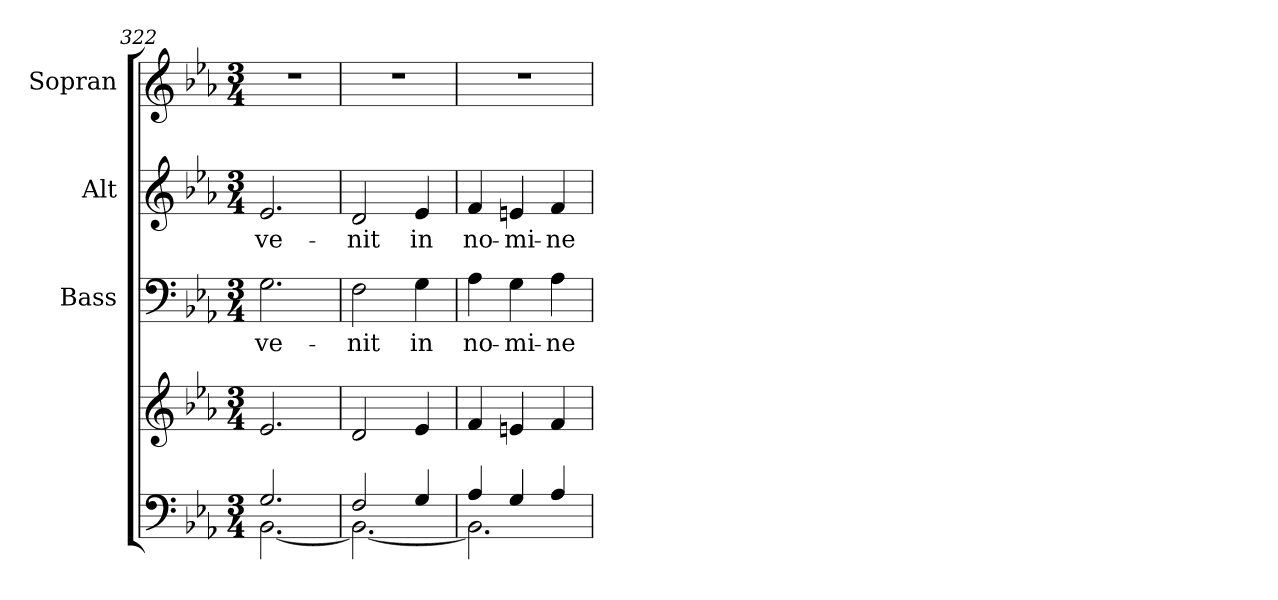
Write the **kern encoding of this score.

**kern	**kern	**kern	**text	**kern	**text	**kern
*part4	*part4	*part3	*part3	*part2	*part2	*part1
*staff5	*staff4	*staff3	*staff3	*staff2	*staff2	*staff1
*	*	*I"Bass	*	*I"Alt	*	*I"Sopran
*	*	*I'B.	*	*I'A.	*	*I'S.
*clefF4	*clefG2	*clefF4	*	*clefG2	*	*clefG2
*k[b-e-a-]	*k[b-e-a-]	*k[b-e-a-]	*	*k[b-e-a-]	*	*k[b-e-a-]
*E-:	*E-:	*E-:	*	*E-:	*	*E-:
*M3/4	*M3/4	*M3/4	*	*M3/4	*	*M3/4
=322	=322	=322	=322	=322	=322	=322
*^	*	*	*	*	*	*
!	!	!	!	!LO:LY:b	!	!LO:LY:b	!
2.G/	[<2.BB-\	2.e-/	2.G\	ve-	2.e-/	ve-	2.r
!!LO:PB:g=z
=323	=323	=323	=323	=323	=323	=323	=323
!	!	!	!	!LO:LY:b	!	!LO:LY:b	!
2F/	2.BB-\_	2d/	2F\	-nit	2d/	-nit	2.r
!	!	!	!	!LO:LY:b	!	!LO:LY:b	!
4G/	.	4e-/	4G\	in	4e-/	in	.
=324	=324	=324	=324	=324	=324	=324	=324
!	!	!	!	!LO:LY:b	!	!LO:LY:b	!
4A-/	2.BB-\]	4f/	4A-\	no-	4f/	no-	2.r
!	!	!	!	!LO:LY:b	!	!LO:LY:b	!
4G/	.	4en/	4G\	-mi-	4en/	-mi-	.
!	!	!	!	!LO:LY:b	!	!LO:LY:b	!
4A-/	.	4f/	4A-\	-ne	4f/	-ne	.
*v	*v	*	*	*	*	*	*
=	=	=	=	=	=	=
*-	*-	*-	*-	*-	*-	*-
